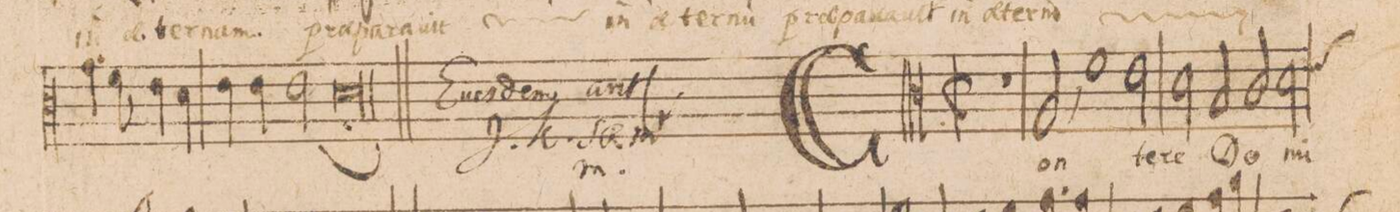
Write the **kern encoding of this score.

**kern	**text
*I"[CANTVS.]	*
*clefC3	*
*k[]	*
*M2/1	*
4.g\	prae-
8f\	-pa-
4e\	-ra-
4d\	-vit
=19-	=19-
4e\	in
4e\	ae-
2e\	-ter-
0.d\;<	-num
==	==
*-	*-
